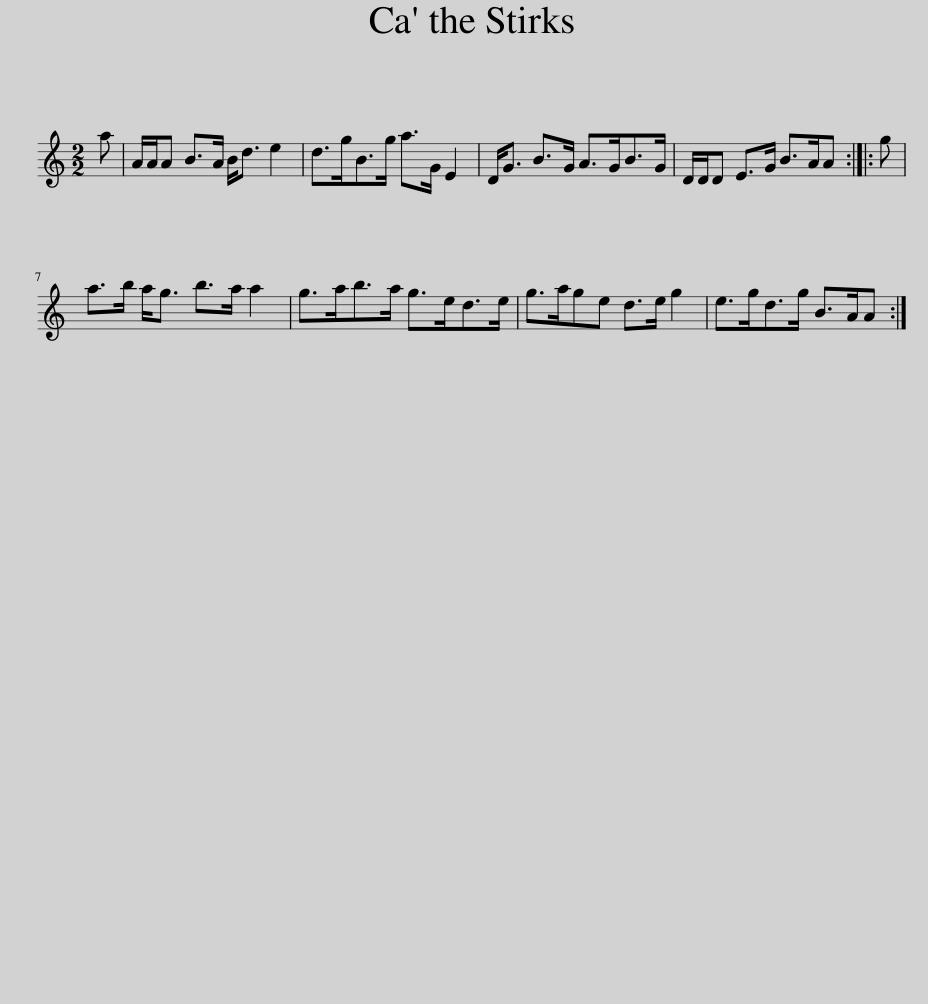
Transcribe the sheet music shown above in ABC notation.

X:1
L:1/8
M:2/2
I:linebreak $
K:C
V:1 treble
V:1
 a | A/A/A B>A B<d e2 | d>gB>g a>G E2 | D<G B>G A>GB>G | D/D/D E>G B>AA :: %5
 g |$ a>b a<g b>a a2 | g>ab>a g>ed>e | g>age d>e g2 | e>gd>g B>AA :| %10
